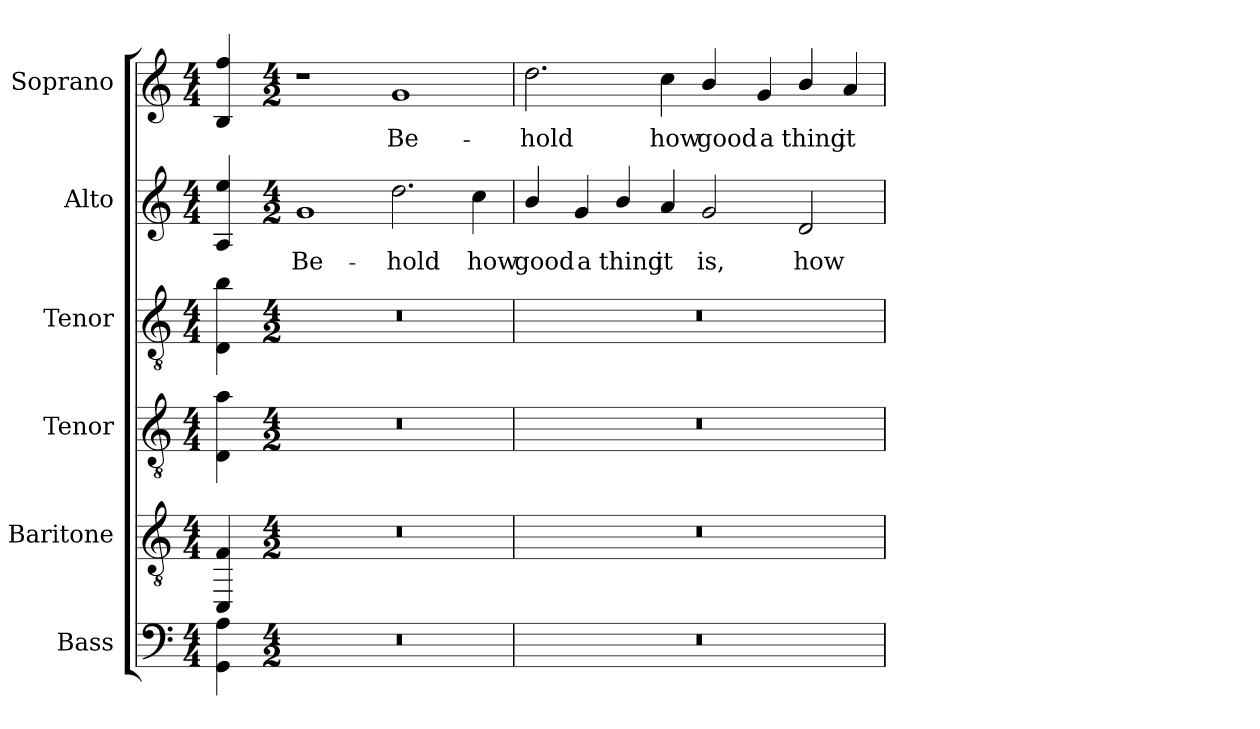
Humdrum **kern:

**kern	**kern	**kern	**kern	**kern	**text	**kern	**text
*part6	*part5	*part4	*part3	*part2	*part2	*part1	*part1
*staff6	*staff5	*staff4	*staff3	*staff2	*staff2	*staff1	*staff1
*I"Bass	*I"Baritone	*I"Tenor	*I"Tenor	*I"Alto	*	*I"Soprano	*
*I'B.	*I'Bar.	*I'T.	*I'T.	*I'A.	*	*I'S.	*
!!LO:PB:g=z
*clefF4	*clefGv2	*clefGv2	*clefGv2	*clefG2	*	*clefG2	*
*	*	*ITrd7c12	*ITrd7c12	*	*	*	*
*k[]	*k[]	*k[]	*k[]	*k[]	*	*k[]	*
*C:	*C:	*C:	*C:	*C:	*	*C:	*
*M4/4	*M4/4	*M4/4	*M4/4	*M4/4	*	*M4/4	*
=	=	=	=	=	=	=	=
4GGi\ 4Ai	4CCi/ 4Fi	4DDi\ 4Ai	4DDi\ 4Bi	4Ai/ 4eei	.	4Bi/ 4ffi	.
=1-	=1-	=1-	=1-	=1-	=1-	=1-	=1-
*M4/2	*M4/2	*M4/2	*M4/2	*M4/2	*	*M4/2	*
!LO:N:vis=1	!LO:N:vis=1	!LO:N:vis=1	!LO:N:vis=1	!	!	!	!
!	!	!	!	!	!LO:LY:b:color=#000000	!	!
0r	0r	0r	0r	1gi	Be-	1r	.
!	!	!	!	!	!LO:LY:b:color=#000000	!	!
!	!	!	!	!	!	!	!LO:LY:b:color=#000000
.	.	.	.	2.ddi\	-hold	1gi	Be-
!	!	!	!	!	!LO:LY:b:color=#000000	!	!
.	.	.	.	4cci\	how	.	.
=2	=2	=2	=2	=2	=2	=2	=2
!LO:N:vis=1	!LO:N:vis=1	!LO:N:vis=1	!LO:N:vis=1	!	!	!	!
!	!	!	!	!	!LO:LY:b:color=#000000	!	!
!	!	!	!	!	!	!	!LO:LY:b:color=#000000
0r	0r	0r	0r	4bi/	good	2.ddi\	-hold
!	!	!	!	!	!LO:LY:b:color=#000000	!	!
.	.	.	.	4gi/	a	.	.
!	!	!	!	!	!LO:LY:b:color=#000000	!	!
.	.	.	.	4bi/	thing	.	.
!	!	!	!	!	!LO:LY:b:color=#000000	!	!
!	!	!	!	!	!	!	!LO:LY:b:color=#000000
.	.	.	.	4ai/	it	4cci\	how
!	!	!	!	!	!LO:LY:b:color=#000000	!	!
!	!	!	!	!	!	!	!LO:LY:b:color=#000000
.	.	.	.	2gi/	is,	4bi/	good
!	!	!	!	!	!	!	!LO:LY:b:color=#000000
.	.	.	.	.	.	4gi/	a
!	!	!	!	!	!LO:LY:b:color=#000000	!	!
!	!	!	!	!	!	!	!LO:LY:b:color=#000000
.	.	.	.	2di/	how	4bi/	thing
!	!	!	!	!	!	!	!LO:LY:b:color=#000000
.	.	.	.	.	.	4ai/	it
=	=	=	=	=	=	=	=
*-	*-	*-	*-	*-	*-	*-	*-
